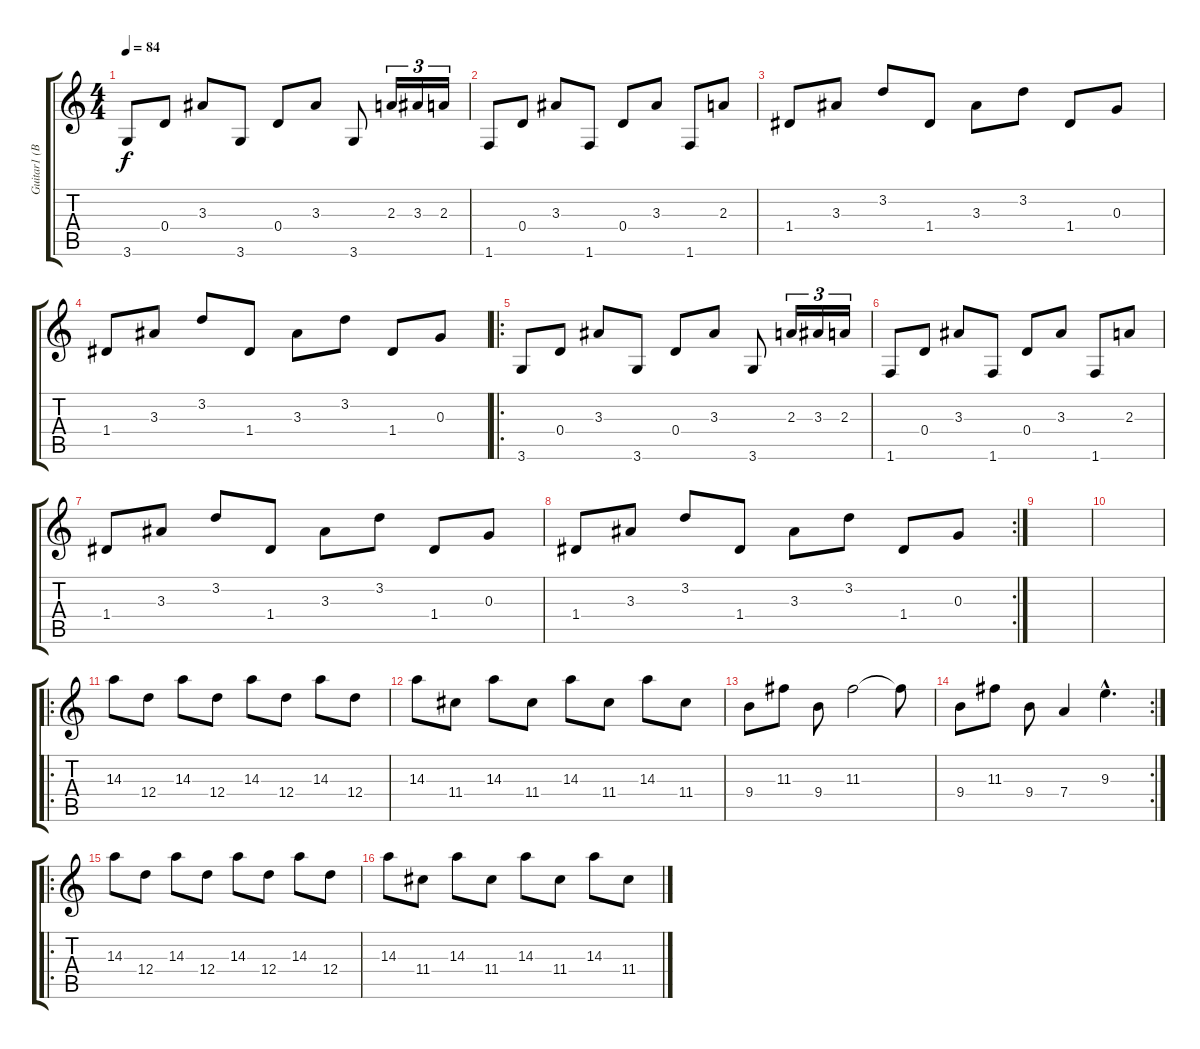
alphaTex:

\track ("Guitar1 (Bo)" "Guitar1 (B") {instrument acousticguitarnylon}
\staff {score tabs}
\tuning (E4 B3 G3 D3 A2 E2) {hide}
\ts (4 4)
\tempo 84
\clef g2
\ks c
3.6.8{dy f} 0.4.8 3.3.8 3.6.8 0.4.8 3.3.8 3.6.8 2.3.16{tu (3 2)} 3.3.16{tu (3 2)} 2.3.16{tu (3 2)} |
1.6.8 0.4.8 3.3.8 1.6.8 0.4.8 3.3.8 1.6.8 2.3.8 |
1.4.8 3.3.8 3.2.8 1.4.8 3.3.8 3.2.8 1.4.8 0.3.8 |
1.4.8 3.3.8 3.2.8 1.4.8 3.3.8 3.2.8 1.4.8 0.3.8 |
\ro
3.6.8 0.4.8 3.3.8 3.6.8 0.4.8 3.3.8 3.6.8 2.3.16{tu (3 2)} 3.3.16{tu (3 2)} 2.3.16{tu (3 2)} |
1.6.8 0.4.8 3.3.8 1.6.8 0.4.8 3.3.8 1.6.8 2.3.8 |
1.4.8 3.3.8 3.2.8 1.4.8 3.3.8 3.2.8 1.4.8 0.3.8 |
\rc 2
1.4.8 3.3.8 3.2.8 1.4.8 3.3.8 3.2.8 1.4.8 0.3.8 |
|
|
\ro
14.3.8 12.4.8 14.3.8 12.4.8 14.3.8 12.4.8 14.3.8 12.4.8 |
14.3.8 11.4.8 14.3.8 11.4.8 14.3.8 11.4.8 14.3.8 11.4.8 |
9.4.8 11.3.8 9.4.8 11.3.2 11.3{t}.8 |
\rc 2
9.4.8 11.3.8 9.4.8 7.4.4 9.3{hac}.4{d} |
\ro
14.3.8 12.4.8 14.3.8 12.4.8 14.3.8 12.4.8 14.3.8 12.4.8 |
14.3.8 11.4.8 14.3.8 11.4.8 14.3.8 11.4.8 14.3.8 11.4.8
